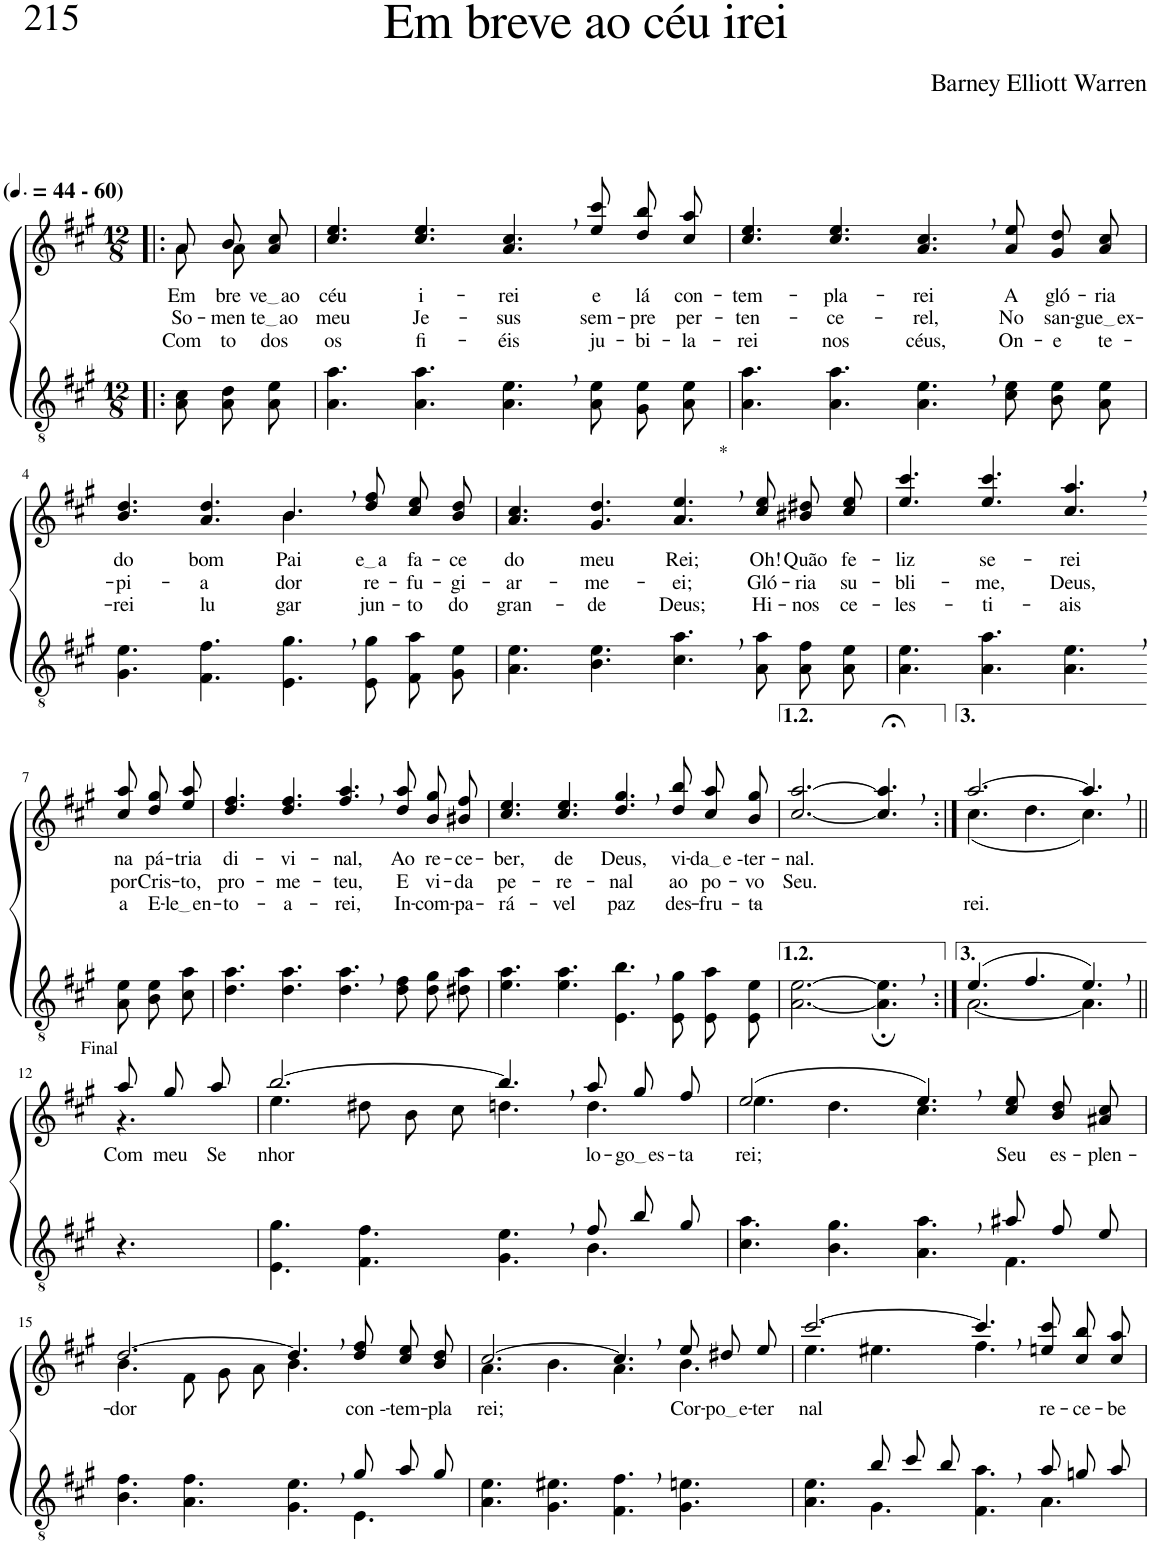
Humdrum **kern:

**kern	**kern	**text	**text	**text
*part2	*part1	*part1	*part1	*part1
*staff2	*staff1	*staff1	*staff1	*staff1
*I"Parte III e IV	*I"Parte I e II	*	*	*
*clefGv2	*clefG2	*	*	*
*Trd5c9	*Trd5c9	*	*	*
*k[f#c#g#]	*k[f#c#g#]	*	*	*
*M12/8	*M12/8	*	*	*
*MM66	*MM66	*	*	*
=1!|:	=1!|:	=1!|:	=1!|:	=1!|:
*	*^	*	*	*
!	!LO:TX:a:B:t=(	!	!	!	!
!	!LO:TX:a:B:t=- 60)	!	!	!	!
!	!	!	!LO:LY:b	!LO:LY:b	!LO:LY:b
8A\ 8c#\L	8a\L	8a\L	Em	So-	Com
!	!	!	!LO:LY:b	!LO:LY:b	!LO:LY:b
8A\ 8d\	8b\	8a\J	bre-	-men-	to-
!	!	!	!LO:LY:b	!LO:LY:b	!LO:LY:b
8A\ 8e\J	8a\ 8cc#\J	8ryy	ve ao	te ao	-dos
=2	=2	=2	=2	=2	=2
!	!	!	!LO:LY:b	!LO:LY:b	!LO:LY:b
*	*v	*v	*	*	*
4.A\ 4.a\	4.cc#/ 4.ee/	céu	meu	os
!	!	!LO:LY:b	!LO:LY:b	!LO:LY:b
4.A\ 4.a\	4.cc#/ 4.ee/	i-	Je-	fi-
!	!	!LO:LY:b	!LO:LY:b	!LO:LY:b
4.A\, 4.e\,	4.a/, 4.cc#/,	-rei	-sus	-éis
!	!	!LO:LY:b	!LO:LY:b	!LO:LY:b
8A\ 8e\L	8ee\ 8ccc#\L	e	sem-	ju-
!	!	!LO:LY:b	!LO:LY:b	!LO:LY:b
8G#\ 8e\	8dd\ 8bb\	lá	-pre	-bi-
!	!	!LO:LY:b	!LO:LY:b	!LO:LY:b
8A\ 8e\J	8cc#\ 8aa\J	con-	per-	-la-
=3	=3	=3	=3	=3
!	!	!LO:LY:b	!LO:LY:b	!LO:LY:b
4.A\ 4.a\	4.cc#/ 4.ee/	-tem-	-ten-	-rei
!	!	!LO:LY:b	!LO:LY:b	!LO:LY:b
4.A\ 4.a\	4.cc#/ 4.ee/	-pla-	-ce-	nos
!	!	!LO:LY:b	!LO:LY:b	!LO:LY:b
4.A\, 4.e\,	4.a/, 4.cc#/,	-rei	-rel,	céus,
!	!	!LO:LY:b	!LO:LY:b	!LO:LY:b
8c#\ 8e\L	8a\ 8ee\L	A	No	On-
!	!	!LO:LY:b	!LO:LY:b	!LO:LY:b
8B\ 8e\	8g#\ 8dd\	gló-	san-	-e
!	!	!LO:LY:b	!LO:LY:b	!LO:LY:b
8A\ 8e\J	8a\ 8cc#\J	-ria	gue ex	te-
!!LO:LB:g=z
=4	=4	=4	=4	=4
!	!	!LO:LY:b	!LO:LY:b	!LO:LY:b
*	*^	*	*	*
4.G#\ 4.e\	4.b/ 4.dd/	2.ryy	do	-pi-	-rei
!	!	!	!LO:LY:b	!LO:LY:b	!LO:LY:b
4.F#\ 4.f#\	4.a/ 4.dd/	.	bom	-a-	lu-
!	!	!	!LO:LY:b	!LO:LY:b	!LO:LY:b
4.E\, 4.g#\,	4.b,/	4.b\	Pai	-dor	-gar
!	!	!	!LO:LY:b	!LO:LY:b	!LO:LY:b
8E/ 8g#/L	8dd\ 8ff#\L	4.ryy	e a	re-	jun-
!	!	!	!LO:LY:b	!LO:LY:b	!LO:LY:b
8F#/ 8a/	8cc#\ 8ee\	.	fa-	-fu-	-to
!	!	!	!LO:LY:b	!LO:LY:b	!LO:LY:b
8G#/ 8e/J	8b\ 8dd\J	.	-ce	-gi-	do
*	*v	*v	*	*	*
=5	=5	=5	=5	=5
!	!	!LO:LY:b	!LO:LY:b	!LO:LY:b
4.A\ 4.e\	4.a/ 4.cc#/	do	-ar-	gran-
!	!	!LO:LY:b	!LO:LY:b	!LO:LY:b
4.B\ 4.e\	4.g#/ 4.dd/	meu	-me-	-de
!	!LO:TX:a:t=*	!	!	!
!	!	!LO:LY:b	!LO:LY:b	!LO:LY:b
4.c#\, 4.a\,	4.a/, 4.ee/,	Rei;	-ei;	Deus;
!	!	!LO:LY:b	!LO:LY:b	!LO:LY:b
8A\ 8a\L	8cc#\ 8ee\L	Oh!	Gló-	Hi-
!	!	!LO:LY:b	!LO:LY:b	!LO:LY:b
8A\ 8f#\	8b#X\ 8dd#X\	Quão	-ria	-nos
!	!	!LO:LY:b	!LO:LY:b	!LO:LY:b
8A\ 8e\J	8cc#\ 8ee\J	fe-	su-	ce-
=6	=6	=6	=6	=6
!	!	!LO:LY:b	!LO:LY:b	!LO:LY:b
4.A\ 4.e\	4.ee/ 4.ccc#/	-liz	-bli-	-les-
!	!	!LO:LY:b	!LO:LY:b	!LO:LY:b
4.A\ 4.a\	4.ee/ 4.ccc#/	se-	-me,	-ti-
!	!	!LO:LY:b	!LO:LY:b	!LO:LY:b
4.A\, 4.e\,	4.cc#/, 4.aa/,	-rei	Deus,	-ais
!!LO:LB:g=z
=7-	=7-	=7-	=7-	=7-
!	!	!LO:LY:b	!LO:LY:b	!LO:LY:b
8A\ 8e\L	8cc#\ 8aa\L	na	por	a
!	!	!LO:LY:b	!LO:LY:b	!LO:LY:b
8B\ 8e\	8dd\ 8gg#\	pá-	Cris-	E-
!	!	!LO:LY:b	!LO:LY:b	!LO:LY:b
8c#\ 8a\J	8ee\ 8aa\J	-tria	-to,	le en
=8	=8	=8	=8	=8
!	!	!LO:LY:b	!LO:LY:b	!LO:LY:b
4.d\ 4.a\	4.dd/ 4.ff#/	di-	pro-	-to-
!	!	!LO:LY:b	!LO:LY:b	!LO:LY:b
4.d\ 4.a\	4.dd/ 4.ff#/	-vi-	-me-	-a-
!	!	!LO:LY:b	!LO:LY:b	!LO:LY:b
4.d\, 4.a\,	4.ff#/, 4.aa/,	-nal,	-teu,	-rei,
!	!	!LO:LY:b	!LO:LY:b	!LO:LY:b
8d\ 8f#\L	8dd\ 8aa\L	Ao	E	In-
!	!	!LO:LY:b	!LO:LY:b	!LO:LY:b
8d\ 8g#\	8b\ 8gg#\	re-	vi-	-com-
!	!	!LO:LY:b	!LO:LY:b	!LO:LY:b
8d#X\ 8a\J	8b#X\ 8ff#\J	-ce-	-da	-pa-
=9	=9	=9	=9	=9
!	!	!LO:LY:b	!LO:LY:b	!LO:LY:b
4.e\ 4.a\	4.cc#/ 4.ee/	-ber,	pe-	-rá-
!	!	!LO:LY:b	!LO:LY:b	!LO:LY:b
4.e\ 4.a\	4.cc#/ 4.ee/	de	-re-	-vel
!	!	!LO:LY:b	!LO:LY:b	!LO:LY:b
4.E\, 4.b\,	4.dd/, 4.gg#/,	Deus,	-nal	paz
!	!	!LO:LY:b	!LO:LY:b	!LO:LY:b
8E/ 8g#/L	8dd\ 8bb\L	vi-	ao	des-
!	!	!LO:LY:b	!LO:LY:b	!LO:LY:b
8E/ 8a/	8cc#\ 8aa\	da e -	po-	-fru-
!	!	!LO:LY:b	!LO:LY:b	!LO:LY:b
8E/ 8e/J	8b\ 8gg#\J	ter-	-vo	-ta-
=10	=10	=10	=10	=10
!	!	!LO:LY:b	!LO:LY:b	!
[2.A\ [2.e\	[2.cc#/ [2.aa/	-nal.	Seu.	.
4.A\];, 4.e\];,	4.cc#/];<, 4.aa/];<,	.	.	.
=11:|!	=11:|!	=11:|!	=11:|!	=11:|!
*^	*^	*	*	*
!	!	!	!	!	!	!LO:LY:b
(4.e/	[2.A\	[2.aa/	(4.cc#\	.	.	-rei.
4.f#/	.	.	4.dd\	.	.	.
4.e,/)	4.A\]	4.aa,/]	4.cc#\)	.	.	.
!!LO:LB:g=z	!!
=12||	=12||	=12||	=12||	=12||	=12||	=12||
!	!	!LO:TX:a:t=Final	!	!	!	!
!	!	!	!	!LO:LY:b	!	!
*v	*v	*	*	*	*	*
4.r	8aa/L	4.r	Com	.	.
!	!	!	!LO:LY:b	!	!
.	8gg#/	.	meu	.	.
!	!	!	!LO:LY:b	!	!
.	8aa/J	.	Se-	.	.
=13	=13	=13	=13	=13	=13
*^	*	*	*	*	*
!	!	!	!	!LO:LY:b	!	!
2.ryy	4.E\ 4.g#\	[2.bb/	4.ee\	-nhor	.	.
.	4.F#\ 4.f#\	.	8dd#X\L	.	.	.
.	.	.	8b\	.	.	.
.	.	.	8cc#\J	.	.	.
4.ryy	4.G#\ 4.e\	4.bb,/]	4.ddn\	.	.	.
!	!	!	!	!LO:LY:b	!	!
8f#/L	4.B\	8aa/L	4.dd\	lo-	.	.
!	!	!	!	!LO:LY:b	!	!
8b/	.	8gg#/	.	go es	.	.
!	!	!	!	!LO:LY:b	!	!
8g#/J	.	8ff#/J	.	-ta-	.	.
=14	=14	=14	=14	=14	=14	=14
!	!	!	!	!LO:LY:b	!	!
2.ryy	4.c#\ 4.a\	(2.ee/	4.ee\	-rei;	.	.
.	4.B\ 4.g#\	.	4.dd\	.	.	.
4.ryy	4.A\ 4.a\	4.ee,/)	4.cc#\	.	.	.
!	!	!	!	!LO:LY:b	!	!
8a#X/L	4.F#\	4.ryy	8cc#\ 8ee\L	Seu	.	.
!	!	!	!	!LO:LY:b	!	!
8f#/	.	.	8b\ 8dd\	es-	.	.
!	!	!	!	!LO:LY:b	!	!
8e/J	.	.	8a#X\ 8cc#\J	-plen-	.	.
!!LO:LB:g=z	!!
=15	=15	=15	=15	=15	=15	=15
!	!	!	!	!LO:LY:b	!	!
2.ryy	4.B\ 4.f#\	[2.dd/	4.b\	-dor	.	.
.	4.A\ 4.f#\	.	8f#\L	.	.	.
.	.	.	8g#\	.	.	.
.	.	.	8a\J	.	.	.
4.ryy	4.G#\ 4.e\	4.dd,/]	4.b\	.	.	.
!	!	!	!	!LO:LY:b	!	!
8g#/L	4.E\	8dd\ 8ff#\L	4.ryy	con --	.	.
!	!	!	!	!LO:LY:b	!	!
8a/	.	8cc#\ 8ee\	.	-tem-	.	.
!	!	!	!	!LO:LY:b	!	!
8g#/J	.	8b\ 8dd\J	.	-pla-	.	.
*v	*v	*	*	*	*	*
=16	=16	=16	=16	=16	=16
!	!	!	!LO:LY:b	!	!
4.A\ 4.e\	[2.cc#/	4.a\	rei;	.	.
4.G#\ 4.e#X\	.	4.b\	.	.	.
4.F#\, 4.f#\,	4.cc#,/]	4.a\	.	.	.
!	!	!	!LO:LY:b	!	!
4.G#\ 4.en\	8ee/L	4.b\	Cor-	.	.
!	!	!	!LO:LY:b	!	!
.	8dd#X/	.	po e	.	.
!	!	!	!LO:LY:b	!	!
.	8ee/J	.	-ter-	.	.
=17	=17	=17	=17	=17	=17
*^	*	*	*	*	*
!	!	!	!	!LO:LY:b	!	!
4.ryy	4.A\ 4.e\	[2.ccc#/	4.ee\	-nal	.	.
8b/L	4.G#\	.	4.ee#X\	.	.	.
8cc#/	.	.	.	.	.	.
8b/J	.	.	.	.	.	.
4.ryy	4.F#\ 4.a\	4.ccc#,/]	4.ff#\	.	.	.
!	!	!	!	!LO:LY:b	!	!
8a/L	4.A\	8een\ 8ccc#\L	4.ryy	re-	.	.
!	!	!	!	!LO:LY:b	!	!
8gn/	.	8cc#\ 8bb\	.	-ce-	.	.
!	!	!	!	!LO:LY:b	!	!
8a/J	.	8cc#\ 8aa\J	.	-be-	.	.
*v	*v	*	*	*	*	*
*	*v	*v	*	*	*
=	=	=	=	=
*-	*-	*-	*-	*-
